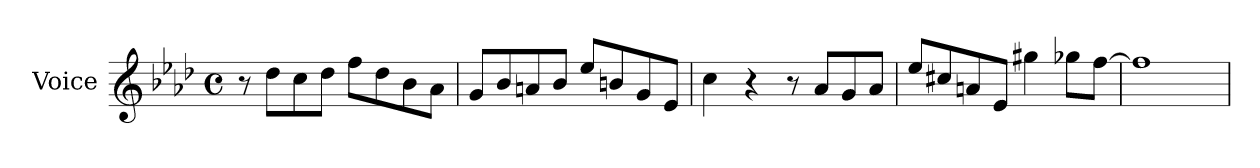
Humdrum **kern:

**kern
*part1
*staff1
*I"Voice
*I'Voice
*clefG2
*k[b-e-a-d-]
*M4/4
*met(c)
=1
8r
8dd-\L
8cc\
8dd-\J
8ff\L
8dd-\
8b-\
8a-\J
=2
8g/L
8b-/
8an/
8b-/J
8ee-/L
8bn/
8g/
8e-/J
=3
4cc\
4r
8r
8a-/L
8g/
8a-/J
=4
8ee-/L
8cc#X/
8an/
8e-/J
4gg#X\
8gg-X\L
[>8ff\J
=5
1ff]
=
*-
